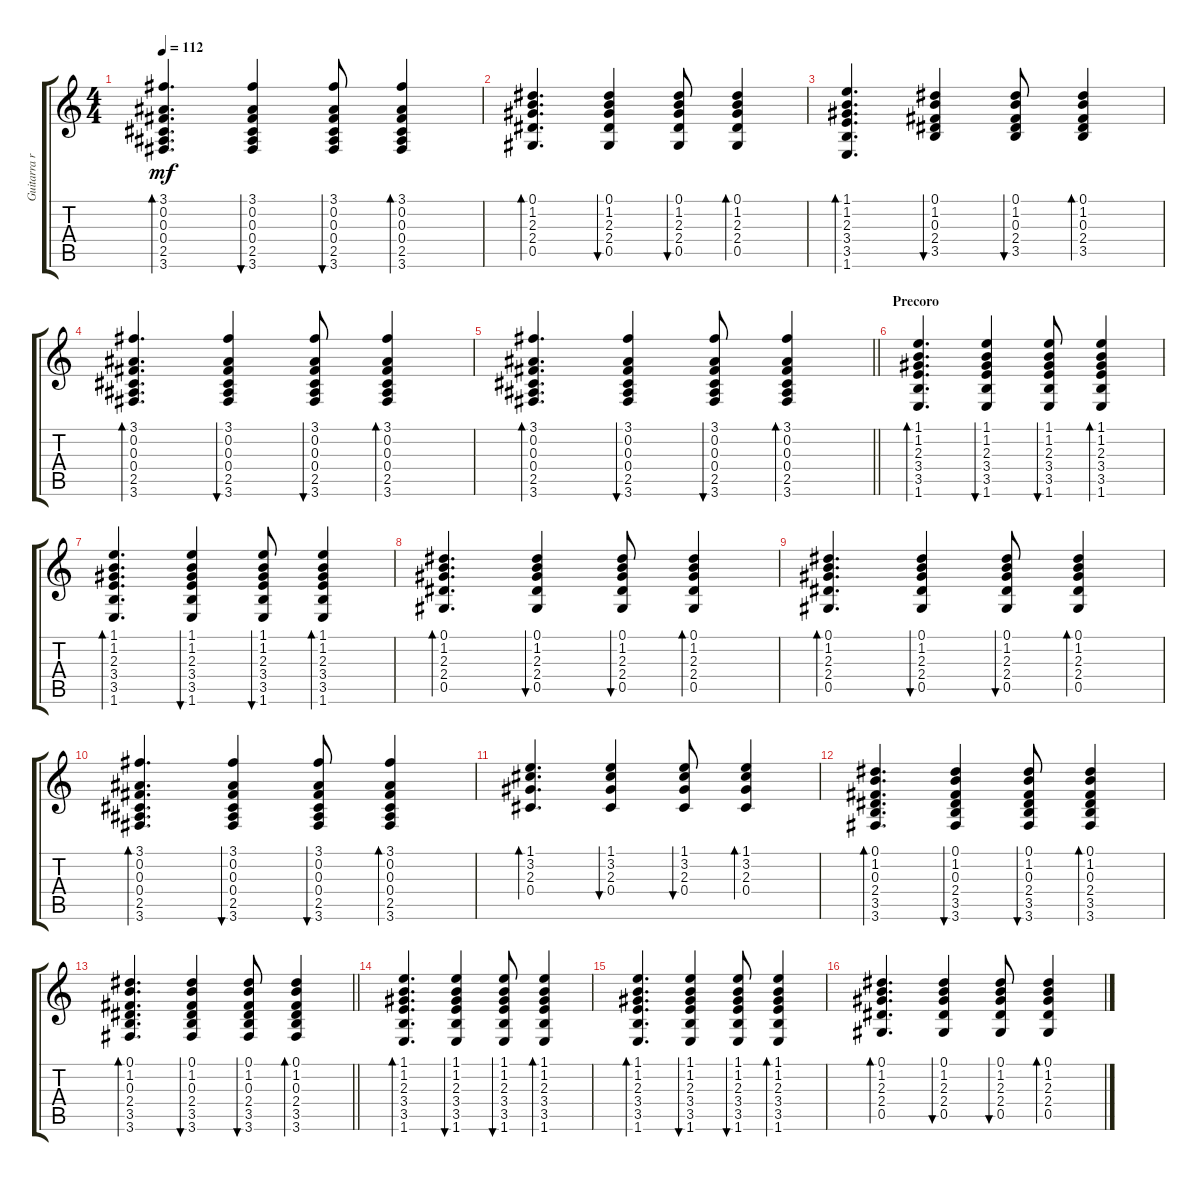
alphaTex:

\track ("Guitarra ritmica" "Guitarra r") {instrument acousticguitarsteel}
\staff {score tabs}
\tuning (Eb4 Bb3 Gb3 Db3 Ab2 Eb2) {hide}
\ts (4 4)
\tempo 112
\clef g2
\ks c
(3.1 0.2 0.3 0.4 2.5 3.6).4{d bd 60 dy mf} (3.1 0.2 0.3 0.4 2.5 3.6).4{bu 60} (3.1 0.2 0.3 0.4 2.5 3.6).8{bu 60} (3.1 0.2 0.3 0.4 2.5 3.6).4{bd 60} |
(0.1 1.2 2.3 2.4 0.5).4{d bd 60} (0.1 1.2 2.3 2.4 0.5).4{bu 60} (0.1 1.2 2.3 2.4 0.5).8{bu 60} (0.1 1.2 2.3 2.4 0.5).4{bd 60} |
(1.1 1.2 2.3 3.4 3.5 1.6).4{d bd 60} (0.1 1.2 0.3 2.4 3.5).4{bu 60} (0.1 1.2 0.3 2.4 3.5).8{bu 60} (0.1 1.2 0.3 2.4 3.5).4{bd 60} |
(3.1 0.2 0.3 0.4 2.5 3.6).4{d bd 60} (3.1 0.2 0.3 0.4 2.5 3.6).4{bu 60} (3.1 0.2 0.3 0.4 2.5 3.6).8{bu 60} (3.1 0.2 0.3 0.4 2.5 3.6).4{bd 60} |
\barLineRight lightlight
(3.1 0.2 0.3 0.4 2.5 3.6).4{d bd 60} (3.1 0.2 0.3 0.4 2.5 3.6).4{bu 60} (3.1 0.2 0.3 0.4 2.5 3.6).8{bu 60} (3.1 0.2 0.3 0.4 2.5 3.6).4{bd 60} |
\section ("" "Precoro")
(1.1 1.2 2.3 3.4 3.5 1.6).4{d bd 60} (1.1 1.2 2.3 3.4 3.5 1.6).4{bu 60} (1.1 1.2 2.3 3.4 3.5 1.6).8{bu 60} (1.1 1.2 2.3 3.4 3.5 1.6).4{bd 60} |
(1.1 1.2 2.3 3.4 3.5 1.6).4{d bd 60} (1.1 1.2 2.3 3.4 3.5 1.6).4{bu 60} (1.1 1.2 2.3 3.4 3.5 1.6).8{bu 60} (1.1 1.2 2.3 3.4 3.5 1.6).4{bd 60} |
(0.1 1.2 2.3 2.4 0.5).4{d bd 60} (0.1 1.2 2.3 2.4 0.5).4{bu 60} (0.1 1.2 2.3 2.4 0.5).8{bu 60} (0.1 1.2 2.3 2.4 0.5).4{bd 60} |
(0.1 1.2 2.3 2.4 0.5).4{d bd 60} (0.1 1.2 2.3 2.4 0.5).4{bu 60} (0.1 1.2 2.3 2.4 0.5).8{bu 60} (0.1 1.2 2.3 2.4 0.5).4{bd 60} |
(3.1 0.2 0.3 0.4 2.5 3.6).4{d bd 60} (3.1 0.2 0.3 0.4 2.5 3.6).4{bu 60} (3.1 0.2 0.3 0.4 2.5 3.6).8{bu 60} (3.1 0.2 0.3 0.4 2.5 3.6).4{bd 60} |
(1.1 3.2 2.3 0.4).4{d bd 60} (1.1 3.2 2.3 0.4).4{bu 60} (1.1 3.2 2.3 0.4).8{bu 60} (1.1 3.2 2.3 0.4).4{bd 60} |
(0.1 1.2 0.3 2.4 3.5 3.6).4{d bd 60} (0.1 1.2 0.3 2.4 3.5 3.6).4{bu 60} (0.1 1.2 0.3 2.4 3.5 3.6).8{bu 60} (0.1 1.2 0.3 2.4 3.5 3.6).4{bd 60} |
\barLineRight lightlight
(0.1 1.2 0.3 2.4 3.5 3.6).4{d bd 60} (0.1 1.2 0.3 2.4 3.5 3.6).4{bu 60} (0.1 1.2 0.3 2.4 3.5 3.6).8{bu 60} (0.1 1.2 0.3 2.4 3.5 3.6).4{bd 60} |
(1.1 1.2 2.3 3.4 3.5 1.6).4{d bd 60} (1.1 1.2 2.3 3.4 3.5 1.6).4{bu 60} (1.1 1.2 2.3 3.4 3.5 1.6).8{bu 60} (1.1 1.2 2.3 3.4 3.5 1.6).4{bd 60} |
(1.1 1.2 2.3 3.4 3.5 1.6).4{d bd 60} (1.1 1.2 2.3 3.4 3.5 1.6).4{bu 60} (1.1 1.2 2.3 3.4 3.5 1.6).8{bu 60} (1.1 1.2 2.3 3.4 3.5 1.6).4{bd 60} |
(0.1 1.2 2.3 2.4 0.5).4{d bd 60} (0.1 1.2 2.3 2.4 0.5).4{bu 60} (0.1 1.2 2.3 2.4 0.5).8{bu 60} (0.1 1.2 2.3 2.4 0.5).4{bd 60}
